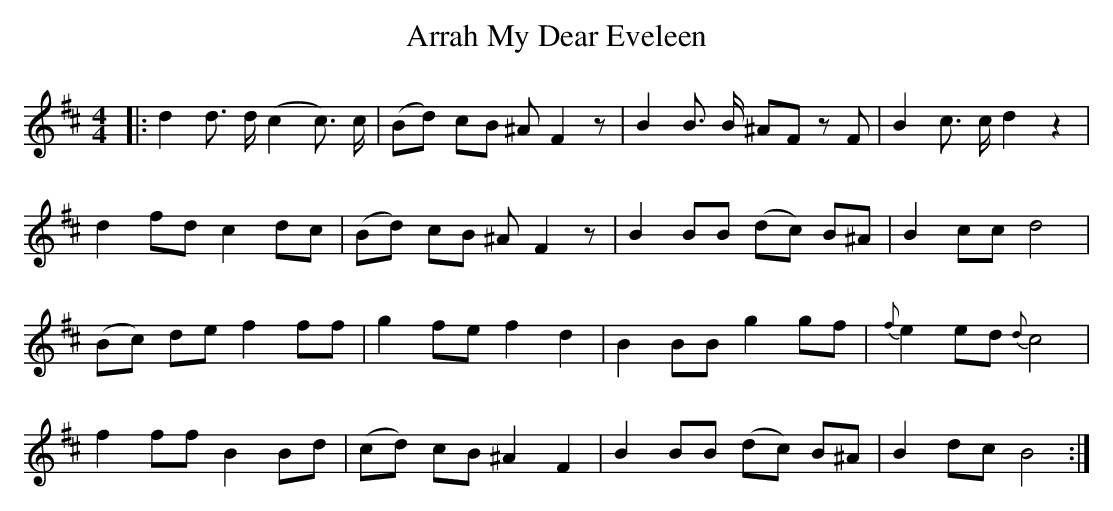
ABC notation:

X:1
T: Arrah My Dear Eveleen
M: 4/4
L: 1/8
K: Bmin
|:d2 d3/2 d/2 (c2 c3/2) c/2|(Bd) cB ^A F2 z|B2 B3/2 B/2 ^AF z F|B2 c3/2 c/2 d2 z2|
d2 fd c2 dc|(Bd) cB ^A F2 z|B2 BB (dc) B^A|B2 cc d4|
(Bc) de f2 ff|g2 fe f2 d2|B2 BB g2 gf|{f}e2 ed {d}c4|
f2 ff B2 Bd|(cd) cB ^A2 F2|B2 BB (dc) B^A|B2 dc B4:|
